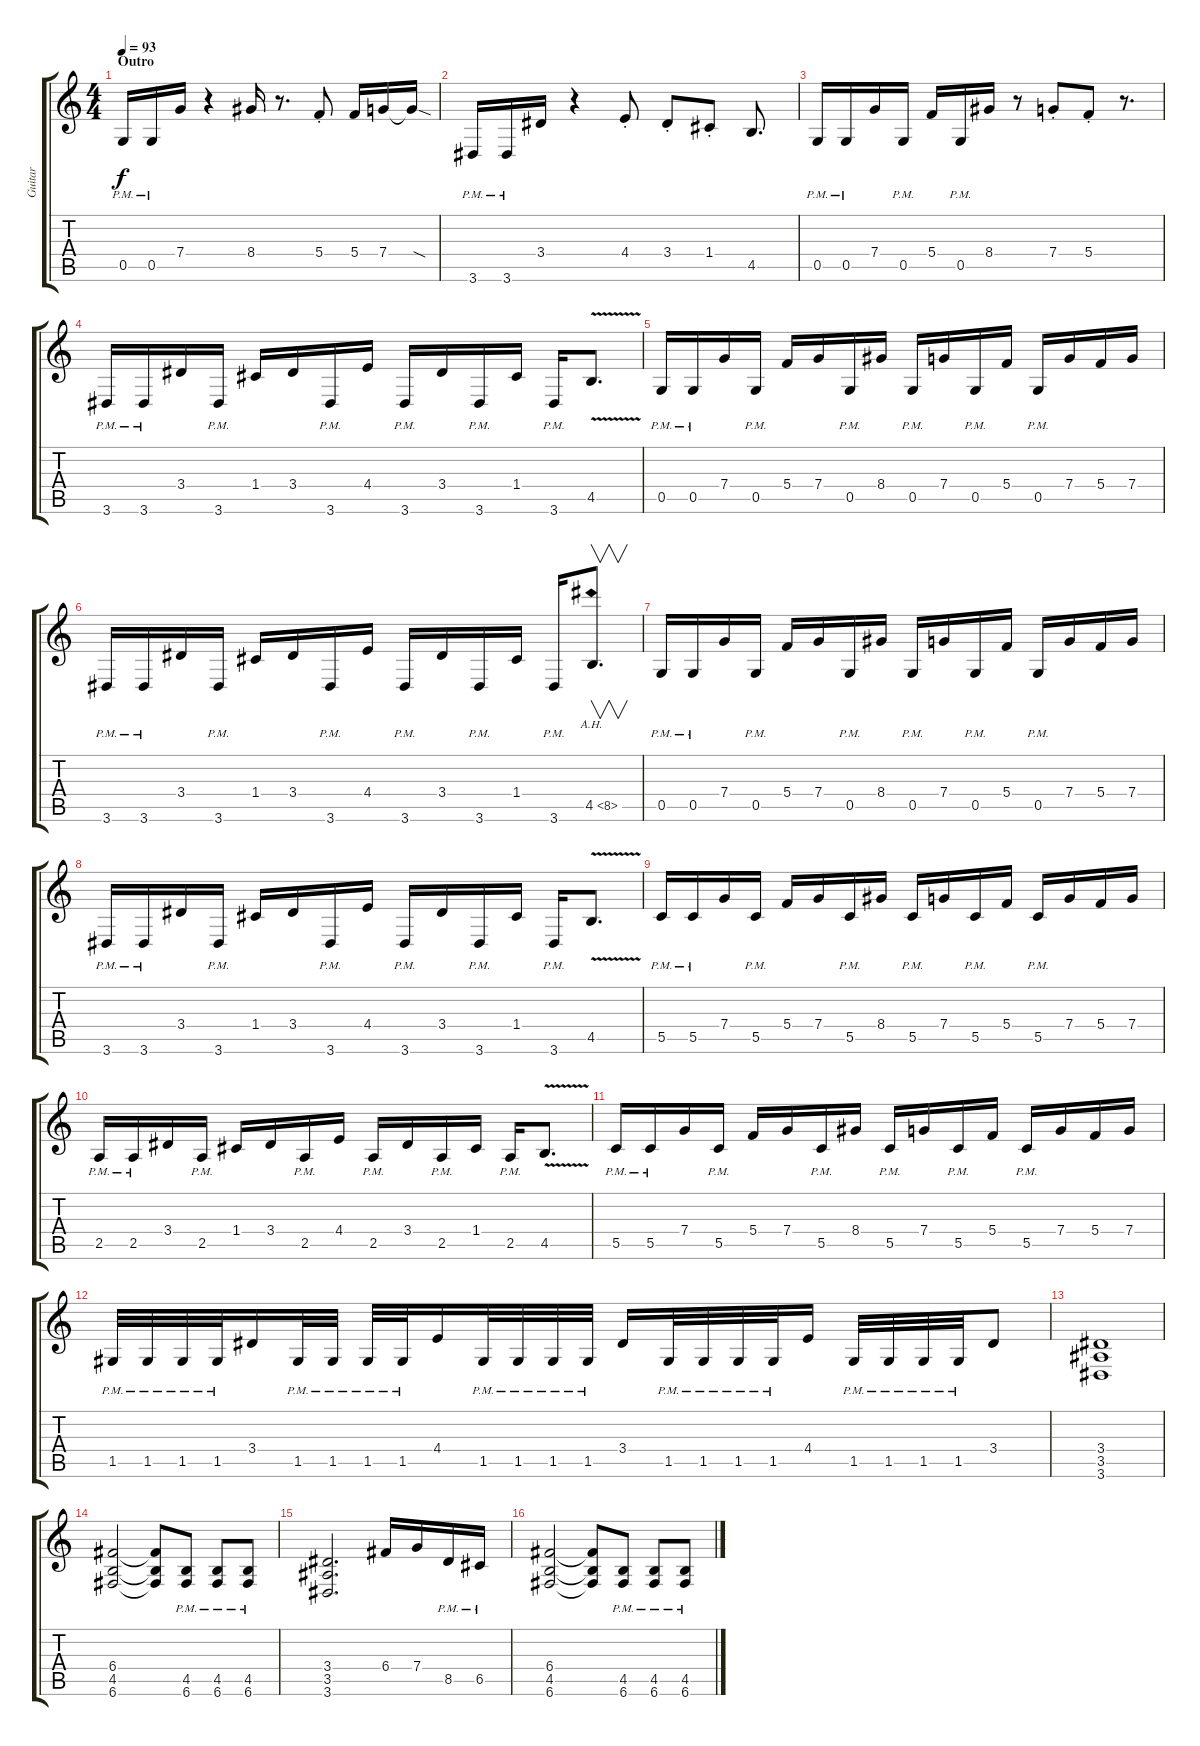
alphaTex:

\track ("Guitar" "Guitar") {instrument distortionguitar}
\staff {score tabs}
\tuning (D4 A3 F3 C3 G2 C2) {hide}
\ts (4 4)
\section ("" "Outro")
\tempo 93
\clef g2
\ks c
0.5{pm}.16{dy f} 0.5{pm}.16 7.4.16 r.4 8.4.16 r.8{d} 5.4{st}.8 5.4.16 7.4.16 7.4{sod t}.16 |
3.6{pm}.16 3.6{pm}.16 3.4.16 r.4 4.4{st}.8 3.4{st}.8 1.4{st}.8 4.5.8{d} |
0.5{pm}.16 0.5{pm}.16 7.4.16 0.5{pm}.16 5.4.16 0.5{pm}.16 8.4.16 r.8 7.4{st}.8 5.4{st}.8 r.8{d} |
3.6{pm}.16 3.6{pm}.16 3.4.16 3.6{pm}.16 1.4.16 3.4.16 3.6{pm}.16 4.4.16 3.6{pm}.16 3.4.16 3.6{pm}.16 1.4.16 3.6{pm}.16 4.5{v}.8{d} |
0.5{pm}.16 0.5{pm}.16 7.4.16 0.5{pm}.16 5.4.16 7.4.16 0.5{pm}.16 8.4.16 0.5{pm}.16 7.4.16 0.5{pm}.16 5.4.16 0.5{pm}.16 7.4.16 5.4.16 7.4.16 |
3.6{pm}.16 3.6{pm}.16 3.4.16 3.6{pm}.16 1.4.16 3.4.16 3.6{pm}.16 4.4.16 3.6{pm}.16 3.4.16 3.6{pm}.16 1.4.16 3.6{pm}.16 4.5{ah 4}.8{v d} |
0.5{pm}.16 0.5{pm}.16 7.4.16 0.5{pm}.16 5.4.16 7.4.16 0.5{pm}.16 8.4.16 0.5{pm}.16 7.4.16 0.5{pm}.16 5.4.16 0.5{pm}.16 7.4.16 5.4.16 7.4.16 |
3.6{pm}.16 3.6{pm}.16 3.4.16 3.6{pm}.16 1.4.16 3.4.16 3.6{pm}.16 4.4.16 3.6{pm}.16 3.4.16 3.6{pm}.16 1.4.16 3.6{pm}.16 4.5{v}.8{d} |
5.5{pm}.16 5.5{pm}.16 7.4.16 5.5{pm}.16 5.4.16 7.4.16 5.5{pm}.16 8.4.16 5.5{pm}.16 7.4.16 5.5{pm}.16 5.4.16 5.5{pm}.16 7.4.16 5.4.16 7.4.16 |
2.5{pm}.16 2.5{pm}.16 3.4.16 2.5{pm}.16 1.4.16 3.4.16 2.5{pm}.16 4.4.16 2.5{pm}.16 3.4.16 2.5{pm}.16 1.4.16 2.5{pm}.16 4.5{v}.8{d} |
5.5{pm}.16 5.5{pm}.16 7.4.16 5.5{pm}.16 5.4.16 7.4.16 5.5{pm}.16 8.4.16 5.5{pm}.16 7.4.16 5.5{pm}.16 5.4.16 5.5{pm}.16 7.4.16 5.4.16 7.4.16 |
1.5{pm}.32 1.5{pm}.32 1.5{pm}.32 1.5{pm}.32 3.4.16 1.5{pm}.32 1.5{pm}.32 1.5{pm}.32 1.5{pm}.32 4.4.16 1.5{pm}.32 1.5{pm}.32 1.5{pm}.32 1.5{pm}.32 3.4.16 1.5{pm}.32 1.5{pm}.32 1.5{pm}.32 1.5{pm}.32 4.4.16 1.5{pm}.32 1.5{pm}.32 1.5{pm}.32 1.5{pm}.32 3.4.8 |
(3.4 3.5 3.6).1 |
(6.4 4.5 6.6).2 (6.4{t} 4.5{t} 6.6{t}).8 (4.5{pm} 6.6{pm}).8 (4.5{pm} 6.6{pm}).8 (4.5{pm} 6.6{pm}).8 |
(3.4 3.5 3.6).2{d} 6.4.16 7.4.16 8.5{pm}.16 6.5{pm}.16 |
(6.4 4.5 6.6).2 (6.4{t} 4.5{t} 6.6{t}).8 (4.5{pm} 6.6{pm}).8 (4.5{pm} 6.6{pm}).8 (4.5{pm} 6.6{pm}).8
